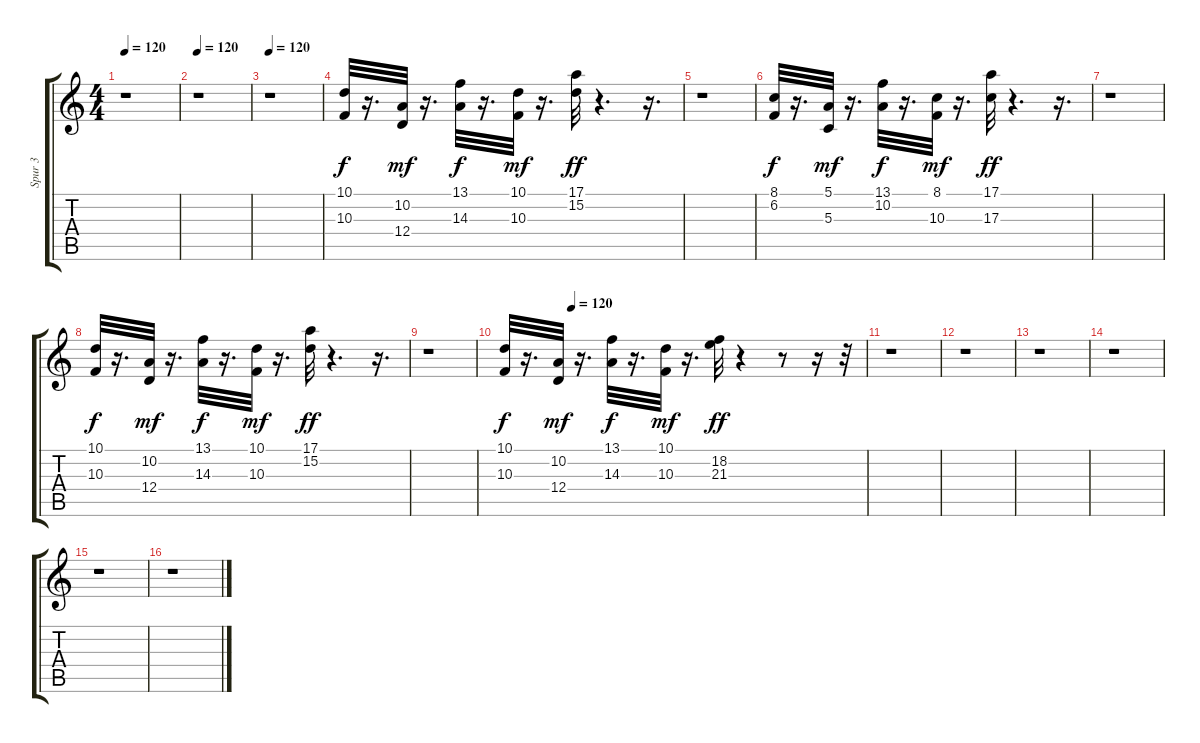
\track ("Spur 3" "Spur 3") {instrument flute}
\staff {score tabs}
\tuning (E4 B3 G3 D3 A2 E2) {hide}
\ts (4 4)
\tempo 120
\clef g2
\ks c
r.1{dy ff} |
\tempo 120
r.1 |
\tempo 120
r.1 |
(10.1 10.3).32{dy f instrument pizzicatostrings} r.16{d} (10.2 12.4).32{dy mf} r.16{d} (13.1 14.3).32{dy f} r.16{d} (10.1 10.3).32{dy mf} r.16{d} (17.1 15.2).32{dy ff} r.4{d} r.16{d} |
r.1 |
(8.1 6.2).32{dy f} r.16{d} (5.1 5.3).32{dy mf} r.16{d} (13.1 10.2).32{dy f} r.16{d} (8.1 10.3).32{dy mf} r.16{d} (17.1 17.3).32{dy ff} r.4{d} r.16{d} |
r.1 |
(10.1 10.3).32{dy f} r.16{d} (10.2 12.4).32{dy mf} r.16{d} (13.1 14.3).32{dy f} r.16{d} (10.1 10.3).32{dy mf} r.16{d} (17.1 15.2).32{dy ff} r.4{d} r.16{d} |
r.1 |
\tempo (120 0.1875)
(10.1 10.3).32{dy f} r.16{d} (10.2 12.4).32{dy mf} r.16{d} (13.1 14.3).32{dy f} r.16{d} (10.1 10.3).32{dy mf} r.16{d} (18.2 21.3).32{dy ff} r.4 r.8 r.16 r.32 |
r.1 |
r.1 |
r.1 |
r.1 |
r.1 |
r.1
